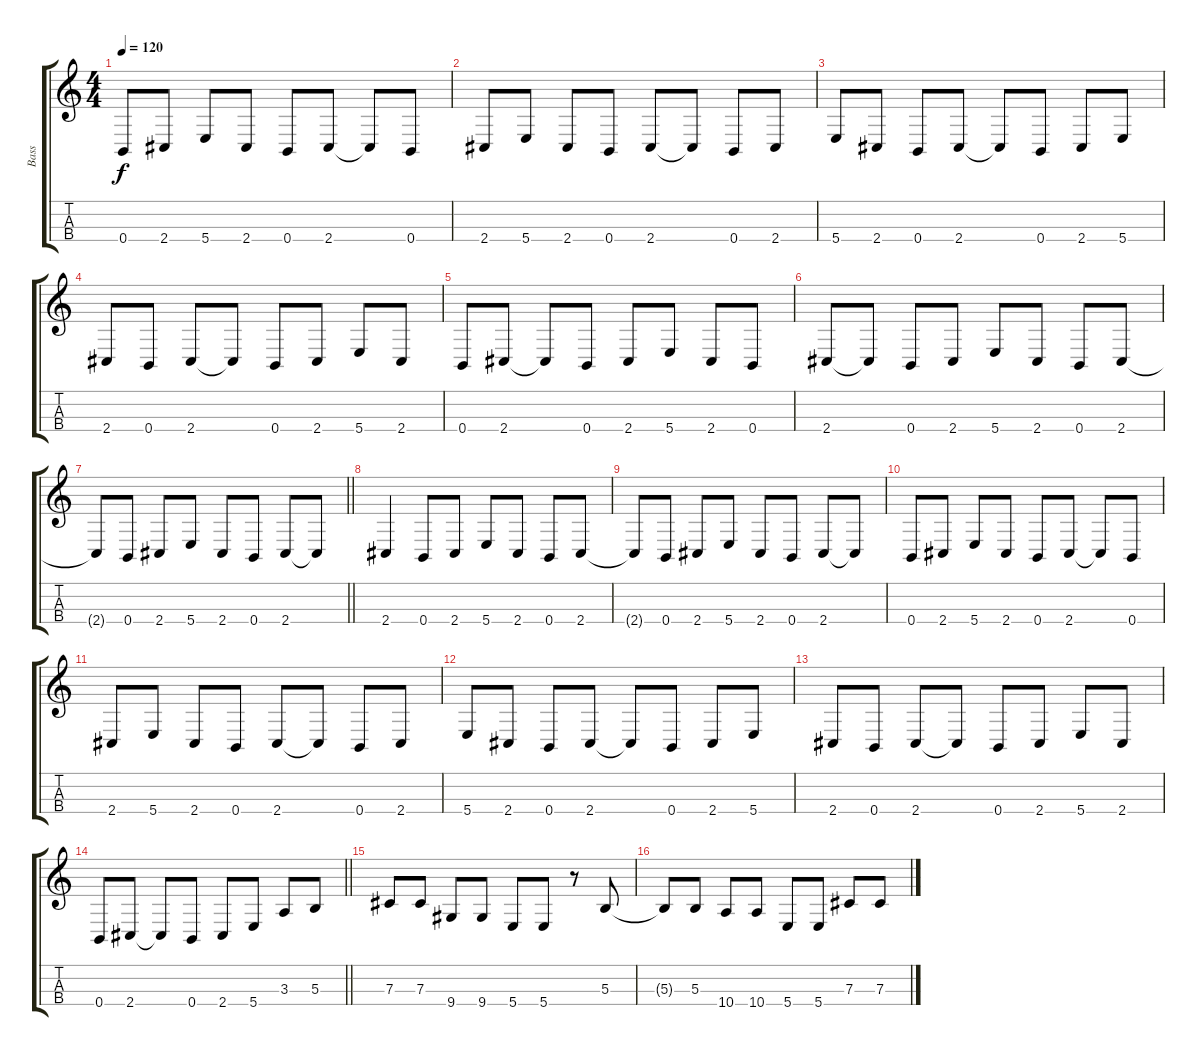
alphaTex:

\track ("Bass" "Bass") {instrument electricbassfinger}
\staff {score tabs}
\tuning (E3 B2 Gb2 B1) {hide}
\ts (4 4)
\tempo 120
\clef g2
\ks c
0.4.8{dy f} 2.4.8 5.4.8 2.4.8 0.4.8 2.4.8 2.4{t}.8 0.4.8 |
2.4.8 5.4.8 2.4.8 0.4.8 2.4.8 2.4{t}.8 0.4.8 2.4.8 |
5.4.8 2.4.8 0.4.8 2.4.8 2.4{t}.8 0.4.8 2.4.8 5.4.8 |
2.4.8 0.4.8 2.4.8 2.4{t}.8 0.4.8 2.4.8 5.4.8 2.4.8 |
0.4.8 2.4.8 2.4{t}.8 0.4.8 2.4.8 5.4.8 2.4.8 0.4.8 |
2.4.8 2.4{t}.8 0.4.8 2.4.8 5.4.8 2.4.8 0.4.8 2.4.8 |
\barLineRight lightlight
2.4{t}.8 0.4.8 2.4.8 5.4.8 2.4.8 0.4.8 2.4.8 2.4{t}.8 |
\section ("" "")
2.4.4 0.4.8 2.4.8 5.4.8 2.4.8 0.4.8 2.4.8 |
2.4{t}.8 0.4.8 2.4.8 5.4.8 2.4.8 0.4.8 2.4.8 2.4{t}.8 |
0.4.8 2.4.8 5.4.8 2.4.8 0.4.8 2.4.8 2.4{t}.8 0.4.8 |
2.4.8 5.4.8 2.4.8 0.4.8 2.4.8 2.4{t}.8 0.4.8 2.4.8 |
5.4.8 2.4.8 0.4.8 2.4.8 2.4{t}.8 0.4.8 2.4.8 5.4.8 |
2.4.8 0.4.8 2.4.8 2.4{t}.8 0.4.8 2.4.8 5.4.8 2.4.8 |
\barLineRight lightlight
0.4.8 2.4.8 2.4{t}.8 0.4.8 2.4.8 5.4.8 3.3.8 5.3.8 |
\section ("" "")
7.3.8 7.3.8 9.4.8 9.4.8 5.4.8 5.4.8 r.8 5.3.8 |
5.3{t}.8 5.3.8 10.4.8 10.4.8 5.4.8 5.4.8 7.3.8 7.3.8
